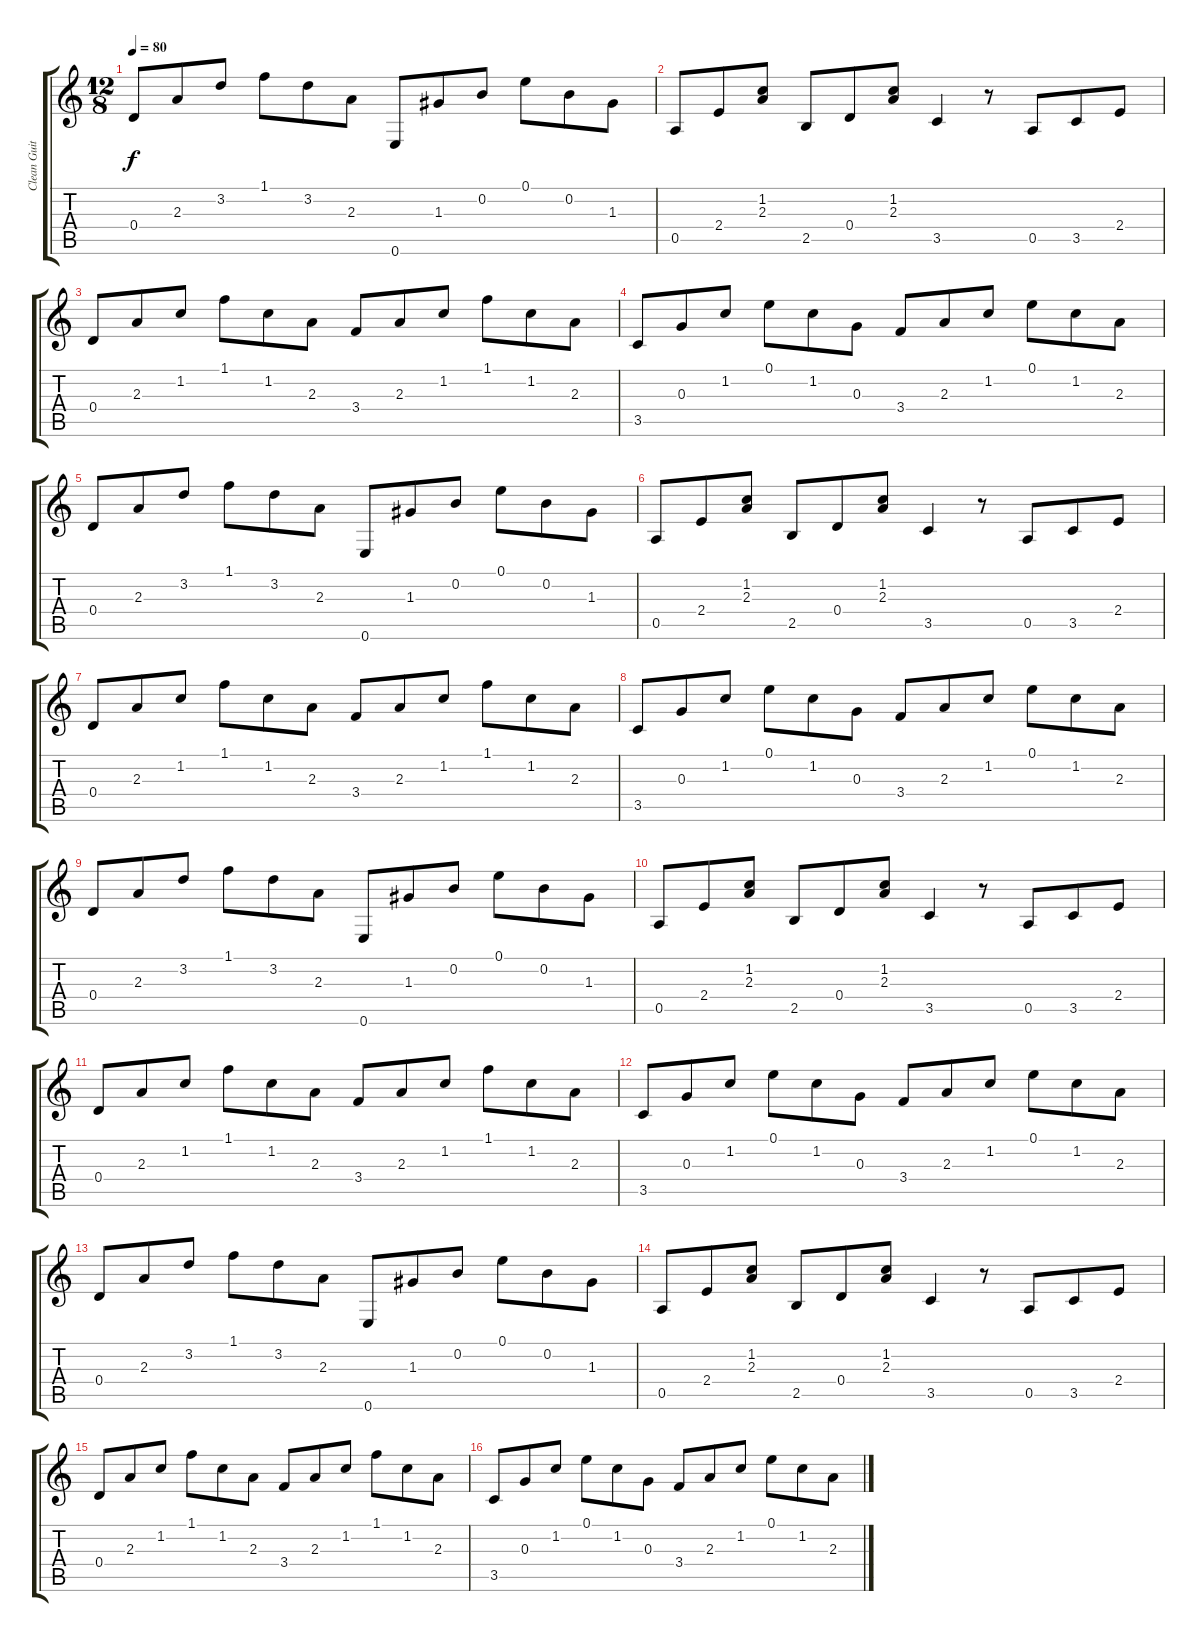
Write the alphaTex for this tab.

\track ("Clean Guitar" "Clean Guit") {instrument electricguitarclean}
\staff {score tabs}
\tuning (E4 B3 G3 D3 A2 E2) {hide}
\ts (12 8)
\tempo 80
\clef g2
\ks c
0.4.8{dy f} 2.3.8 3.2.8 1.1.8 3.2.8 2.3.8 0.6.8 1.3.8 0.2.8 0.1.8 0.2.8 1.3.8 |
0.5.8 2.4.8 (1.2 2.3).8 2.5.8 0.4.8 (1.2 2.3).8 3.5.4 r.8 0.5.8 3.5.8 2.4.8 |
0.4.8 2.3.8 1.2.8 1.1.8 1.2.8 2.3.8 3.4.8 2.3.8 1.2.8 1.1.8 1.2.8 2.3.8 |
3.5.8 0.3.8 1.2.8 0.1.8 1.2.8 0.3.8 3.4.8 2.3.8 1.2.8 0.1.8 1.2.8 2.3.8 |
0.4.8 2.3.8 3.2.8 1.1.8 3.2.8 2.3.8 0.6.8 1.3.8 0.2.8 0.1.8 0.2.8 1.3.8 |
0.5.8 2.4.8 (1.2 2.3).8 2.5.8 0.4.8 (1.2 2.3).8 3.5.4 r.8 0.5.8 3.5.8 2.4.8 |
0.4.8 2.3.8 1.2.8 1.1.8 1.2.8 2.3.8 3.4.8 2.3.8 1.2.8 1.1.8 1.2.8 2.3.8 |
3.5.8 0.3.8 1.2.8 0.1.8 1.2.8 0.3.8 3.4.8 2.3.8 1.2.8 0.1.8 1.2.8 2.3.8 |
0.4.8 2.3.8 3.2.8 1.1.8 3.2.8 2.3.8 0.6.8 1.3.8 0.2.8 0.1.8 0.2.8 1.3.8 |
0.5.8 2.4.8 (1.2 2.3).8 2.5.8 0.4.8 (1.2 2.3).8 3.5.4 r.8 0.5.8 3.5.8 2.4.8 |
0.4.8 2.3.8 1.2.8 1.1.8 1.2.8 2.3.8 3.4.8 2.3.8 1.2.8 1.1.8 1.2.8 2.3.8 |
3.5.8 0.3.8 1.2.8 0.1.8 1.2.8 0.3.8 3.4.8 2.3.8 1.2.8 0.1.8 1.2.8 2.3.8 |
0.4.8 2.3.8 3.2.8 1.1.8 3.2.8 2.3.8 0.6.8 1.3.8 0.2.8 0.1.8 0.2.8 1.3.8 |
0.5.8 2.4.8 (1.2 2.3).8 2.5.8 0.4.8 (1.2 2.3).8 3.5.4 r.8 0.5.8 3.5.8 2.4.8 |
0.4.8 2.3.8 1.2.8 1.1.8 1.2.8 2.3.8 3.4.8 2.3.8 1.2.8 1.1.8 1.2.8 2.3.8 |
3.5.8 0.3.8 1.2.8 0.1.8 1.2.8 0.3.8 3.4.8 2.3.8 1.2.8 0.1.8 1.2.8 2.3.8
